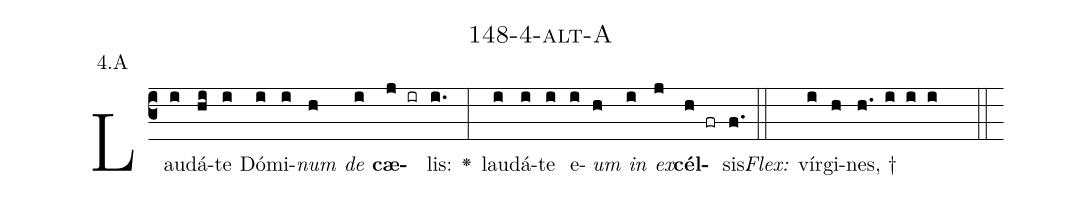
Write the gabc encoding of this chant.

name: 148-4-alt-A;
annotation: 4.A;
%%
(c3)Lau(i)dá(hi)te(i) Dó(i)mi(i)<i>num</i>(h) <i>de</i>(i) <b>cæ</b>(j ir)lis:(i.) <v>\greheightstar</v>(:) lau(i)dá(i)te(i) e(i)<i>um</i>(h) <i>in</i>(i) <i>ex</i>(j)<b>cél</b>(h fr)sis.(f.) (::)
<i>Flex:</i>()  vír(i)gi(h)nes, †(h. i i i  ::)

%E(i) u(h) o(i) u(j) a(h) e.(f.) (::)
